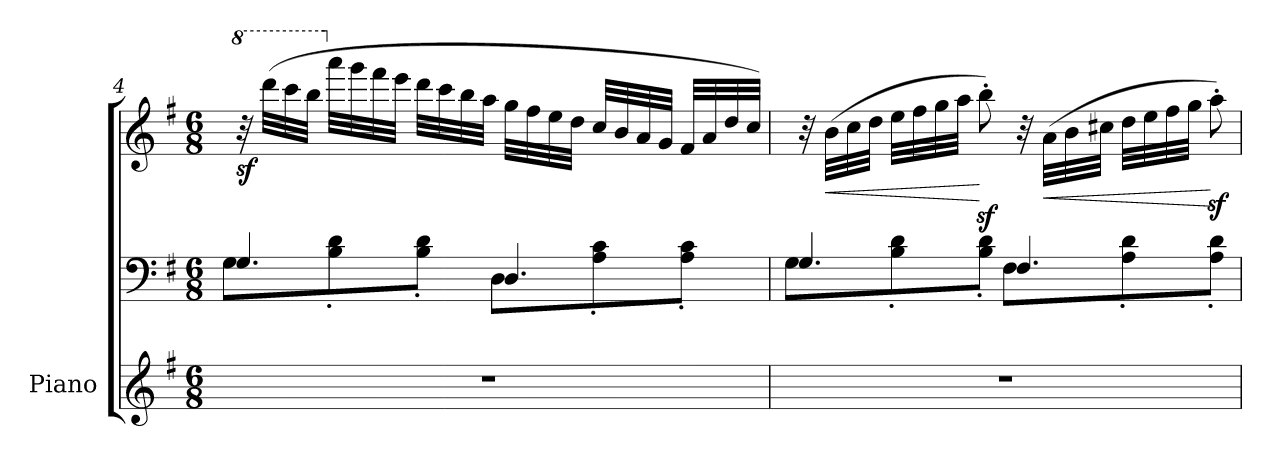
**kern	**kern	**kern	**dynam
*part1	*part1	*part1	*part1
*staff3	*staff2	*staff1	*staff1/2/3
*I"Piano	*	*	*
*I'Pno	*	*	*
*clefG2	*clefF4	*clefG2	*
*k[f#]	*k[f#]	*k[f#]	*
*M6/8	*M6/8	*M6/8	*
=4	=4	=4	=4
!	!LO:N:head=solid	!	!
*	*^	*	*
*	*	*	*8va	*
!	!	!	!	!LO:DY:b
2.r	4.G/	8G\L	32r	sf
.	.	.	(>32dddd\LLL	.
.	.	.	32cccc\	.
.	.	.	32bbb\JJJ	.
*	*	*	*X8va	*
.	.	8B\'> 8d\'>	32aaa\LLL	.
.	.	.	32ggg\	.
.	.	.	32fff#\	.
.	.	.	32eee\JJJ	.
.	.	8B\'> 8d\'>J	32ddd\LLL	.
.	.	.	32ccc\	.
.	.	.	32bb\	.
.	.	.	32aa\JJJ	.
!	!LO:N:head=solid	!	!	!
.	4.D/	8D\L	32gg\LLL	.
.	.	.	32ff#\	.
.	.	.	32ee\	.
.	.	.	32dd\JJJ	.
.	.	8A\'> 8c\'>	32cc/LLL	.
.	.	.	32b/	.
.	.	.	32a/	.
.	.	.	32g/JJJ	.
.	.	8A\'> 8c\'>J	32f#/LLL	.
.	.	.	32a/	.
.	.	.	32dd/	.
.	.	.	32cc/JJJ)	.
!!LO:LB:g=z
=5	=5	=5	=5	=5
!	!LO:N:head=solid	!	!	!
2.r	4.G/	8G\L	32r	.
!	!	!	!	!LO:HP:b
.	.	.	(>32b\LLL	<
.	.	.	32cc\	.
.	.	.	32dd\JJJ	.
.	.	8B\'> 8d\'>	32ee\LLL	.
.	.	.	32ff#\	.
.	.	.	32gg\	.
.	.	.	32aa\JJJ	.
.	.	8B\'> 8d\'>J	8bbz<'\)	[
!	!LO:N:head=solid	!	!	!
.	4.F#/	8F#\L	32r	.
!	!	!	!	!LO:HP:b
.	.	.	(>32a\LLL	<
.	.	.	32b\	.
.	.	.	32cc#X\JJJ	.
.	.	8A\'> 8d\'>	32dd\LLL	.
.	.	.	32ee\	.
.	.	.	32ff#\	.
.	.	.	32gg\JJJ	.
.	.	8A\'> 8d\'>J	8aaz<'\)	[
*	*v	*v	*	*
=	=	=	=
*-	*-	*-	*-
